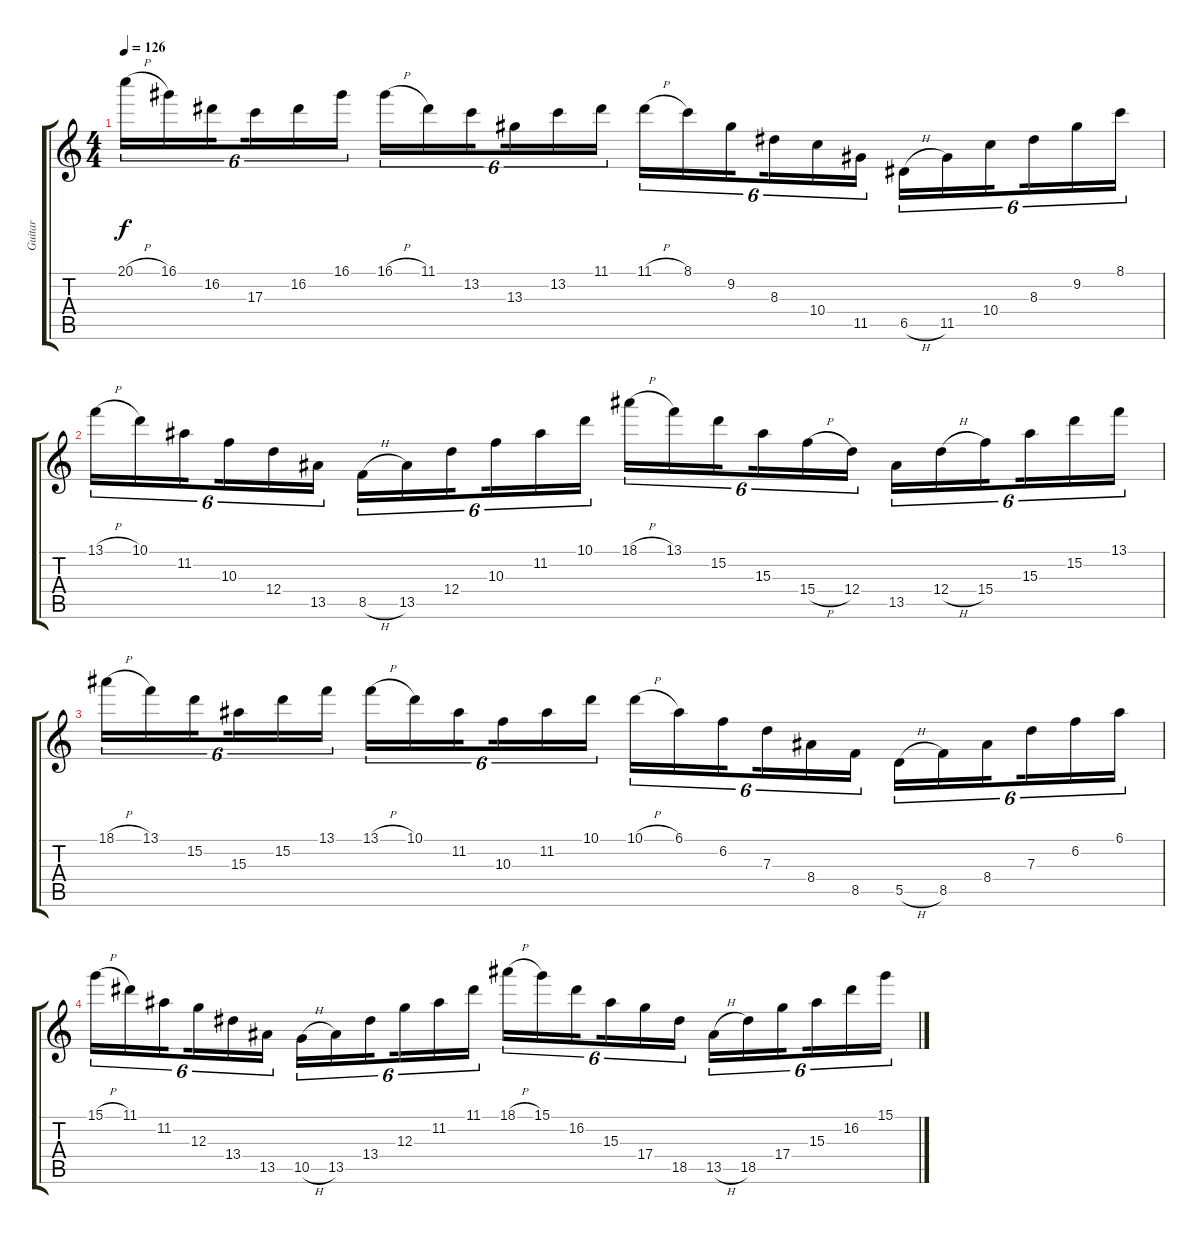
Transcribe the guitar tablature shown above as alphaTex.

\track ("Guitar" "Guitar") {instrument distortionguitar}
\staff {score tabs}
\tuning (E4 B3 G3 D3 A2 E2) {hide}
\ts (4 4)
\tempo 126
\clef g2
\ks c
20.1{h}.16{tu (6 4) dy f} 16.1.16{tu (6 4)} 16.2.16{tu (6 4) beam splitsecondary} 17.3.16{tu (6 4)} 16.2.16{tu (6 4)} 16.1.16{tu (6 4)} 16.1{h}.16{tu (6 4)} 11.1.16{tu (6 4)} 13.2.16{tu (6 4) beam splitsecondary} 13.3.16{tu (6 4)} 13.2.16{tu (6 4)} 11.1.16{tu (6 4)} 11.1{h}.16{tu (6 4)} 8.1.16{tu (6 4)} 9.2.16{tu (6 4) beam splitsecondary} 8.3.16{tu (6 4)} 10.4.16{tu (6 4)} 11.5.16{tu (6 4)} 6.5{h}.16{tu (6 4)} 11.5.16{tu (6 4)} 10.4.16{tu (6 4) beam splitsecondary} 8.3.16{tu (6 4)} 9.2.16{tu (6 4)} 8.1.16{tu (6 4)} |
13.1{h}.16{tu (6 4)} 10.1.16{tu (6 4)} 11.2.16{tu (6 4) beam splitsecondary} 10.3.16{tu (6 4)} 12.4.16{tu (6 4)} 13.5.16{tu (6 4)} 8.5{h}.16{tu (6 4)} 13.5.16{tu (6 4)} 12.4.16{tu (6 4) beam splitsecondary} 10.3.16{tu (6 4)} 11.2.16{tu (6 4)} 10.1.16{tu (6 4)} 18.1{h}.16{tu (6 4)} 13.1.16{tu (6 4)} 15.2.16{tu (6 4) beam splitsecondary} 15.3.16{tu (6 4)} 15.4{h}.16{tu (6 4)} 12.4.16{tu (6 4)} 13.5.16{tu (6 4)} 12.4{h}.16{tu (6 4)} 15.4.16{tu (6 4) beam splitsecondary} 15.3.16{tu (6 4)} 15.2.16{tu (6 4)} 13.1.16{tu (6 4)} |
18.1{h}.16{tu (6 4)} 13.1.16{tu (6 4)} 15.2.16{tu (6 4) beam splitsecondary} 15.3.16{tu (6 4)} 15.2.16{tu (6 4)} 13.1.16{tu (6 4)} 13.1{h}.16{tu (6 4)} 10.1.16{tu (6 4)} 11.2.16{tu (6 4) beam splitsecondary} 10.3.16{tu (6 4)} 11.2.16{tu (6 4)} 10.1.16{tu (6 4)} 10.1{h}.16{tu (6 4)} 6.1.16{tu (6 4)} 6.2.16{tu (6 4) beam splitsecondary} 7.3.16{tu (6 4)} 8.4.16{tu (6 4)} 8.5.16{tu (6 4)} 5.5{h}.16{tu (6 4)} 8.5.16{tu (6 4)} 8.4.16{tu (6 4) beam splitsecondary} 7.3.16{tu (6 4)} 6.2.16{tu (6 4)} 6.1.16{tu (6 4)} |
15.1{h}.16{tu (6 4)} 11.1.16{tu (6 4)} 11.2.16{tu (6 4) beam splitsecondary} 12.3.16{tu (6 4)} 13.4.16{tu (6 4)} 13.5.16{tu (6 4)} 10.5{h}.16{tu (6 4)} 13.5.16{tu (6 4)} 13.4.16{tu (6 4) beam splitsecondary} 12.3.16{tu (6 4)} 11.2.16{tu (6 4)} 11.1.16{tu (6 4)} 18.1{h}.16{tu (6 4)} 15.1.16{tu (6 4)} 16.2.16{tu (6 4) beam splitsecondary} 15.3.16{tu (6 4)} 17.4.16{tu (6 4)} 18.5.16{tu (6 4)} 13.5{h}.16{tu (6 4)} 18.5.16{tu (6 4)} 17.4.16{tu (6 4) beam splitsecondary} 15.3.16{tu (6 4)} 16.2.16{tu (6 4)} 15.1{h}.16{tu (6 4)}
